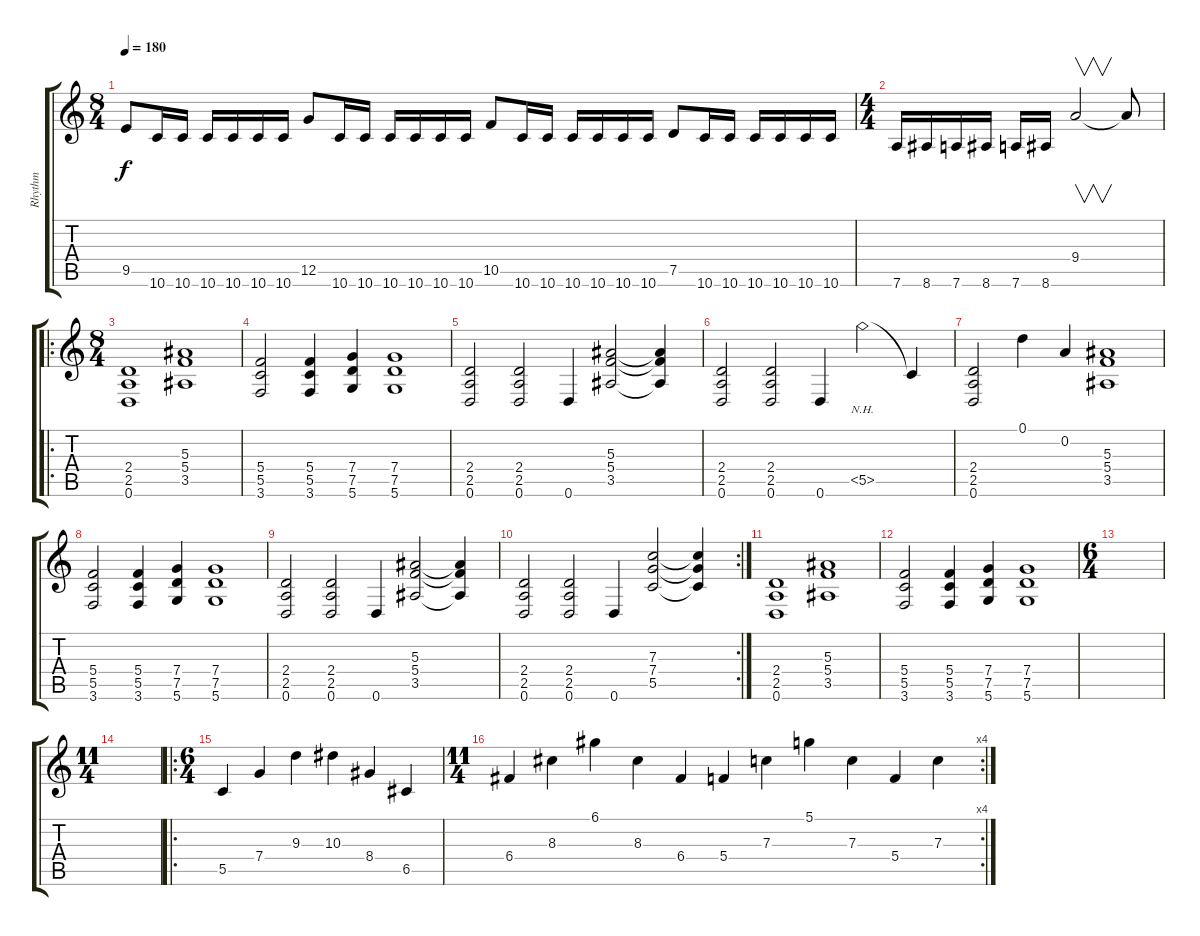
\track ("Rhythm" "Rhythm") {instrument distortionguitar}
\staff {score tabs}
\tuning (D4 A3 F3 C3 G2 D2) {hide}
\ts (8 4)
\tempo 180
\clef g2
\ks c
9.5.8{dy f} 10.6.16 10.6.16 10.6.16 10.6.16 10.6.16 10.6.16 12.5.8 10.6.16 10.6.16 10.6.16 10.6.16 10.6.16 10.6.16 10.5.8 10.6.16 10.6.16 10.6.16 10.6.16 10.6.16 10.6.16 7.5.8 10.6.16 10.6.16 10.6.16 10.6.16 10.6.16 10.6.16 |
\ts (4 4)
7.6.16 8.6.16 7.6.16 8.6.16 7.6.16 8.6.16 9.4.2{v} 9.4{t}.8 |
\ro
\ts (8 4)
(2.4 2.5 0.6).1 (5.3 5.4 3.5).1 |
(5.4 5.5 3.6).2 (5.4 5.5 3.6).4 (7.4 7.5 5.6).4 (7.4 7.5 5.6).1 |
(2.4 2.5 0.6).2 (2.4 2.5 0.6).2 0.6.4 (5.3 5.4 3.5).2 (5.3{t} 5.4{t} 3.5{t}).4 |
(2.4 2.5 0.6).2 (2.4 2.5 0.6).2 0.6.4 5.5{nh}.2 5.5{t}.4 |
(2.4 2.5 0.6).2 0.1.4 0.2.4 (5.3 5.4 3.5).1 |
(5.4 5.5 3.6).2 (5.4 5.5 3.6).4 (7.4 7.5 5.6).4 (7.4 7.5 5.6).1 |
(2.4 2.5 0.6).2 (2.4 2.5 0.6).2 0.6.4 (5.3 5.4 3.5).2 (5.3{t} 5.4{t} 3.5{t}).4 |
\rc 2
(2.4 2.5 0.6).2 (2.4 2.5 0.6).2 0.6.4 (7.3 7.4 5.5).2 (7.3{t} 7.4{t} 5.5{t}).4 |
(2.4 2.5 0.6).1 (5.3 5.4 3.5).1 |
(5.4 5.5 3.6).2 (5.4 5.5 3.6).4 (7.4 7.5 5.6).4 (7.4 7.5 5.6).1 |
\ts (6 4)
|
\ts (11 4)
|
\ro
\ts (6 4)
5.5.4 7.4.4 9.3.4 10.3.4 8.4.4 6.5.4 |
\rc 4
\ts (11 4)
6.4.4 8.3.4 6.1.4 8.3.4 6.4.4 5.4.4 7.3.4 5.1.4 7.3.4 5.4.4 7.3.4
